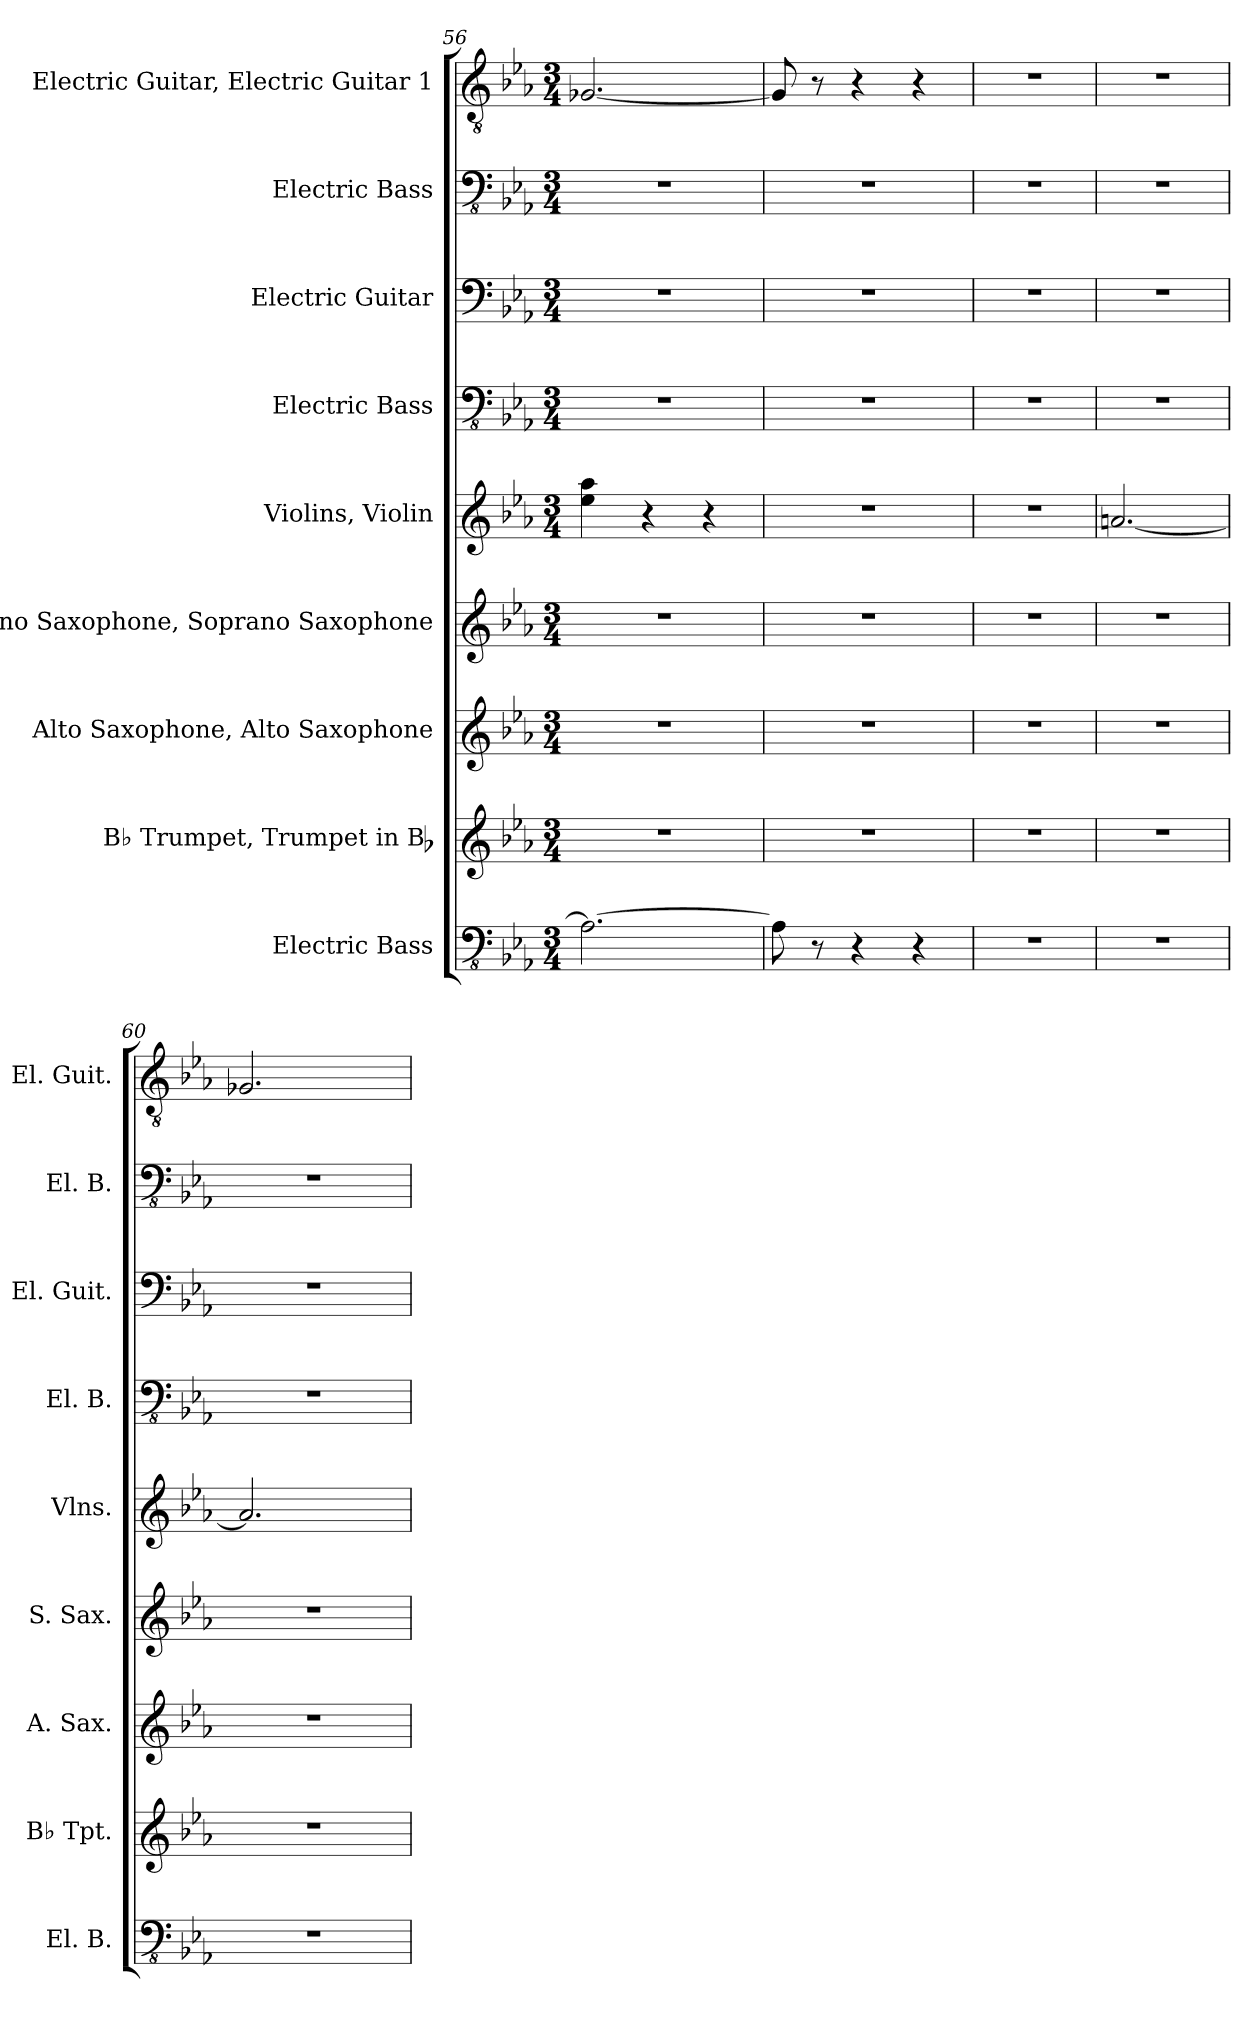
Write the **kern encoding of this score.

**kern	**kern	**kern	**kern	**kern	**kern	**kern	**kern	**kern
*part9	*part8	*part7	*part6	*part5	*part4	*part3	*part2	*part1
*staff9	*staff8	*staff7	*staff6	*staff5	*staff4	*staff3	*staff2	*staff1
*I"Electric Bass	*I"B♭ Trumpet, Trumpet in Bb	*I"Alto Saxophone, Alto Saxophone	*I"Soprano Saxophone, Soprano Saxophone	*I"Violins, Violin	*I"Electric Bass	*I"Electric Guitar	*I"Electric Bass	*I"Electric Guitar, Electric Guitar 1
*I'El. B.	*I'B♭ Tpt.	*I'A. Sax.	*I'S. Sax.	*I'Vlns.	*I'El. B.	*I'El. Guit.	*I'El. B.	*I'El. Guit.
*clefFv4	*clefG2	*clefG2	*clefG2	*clefG2	*clefFv4	*clefF4	*clefFv4	*clefGv2
*	*ITrd1c2	*ITrd5c9	*ITrd1c2	*	*	*	*	*
*k[b-e-a-]	*k[b-e-a-d-g-]	*k[b-e-a-d-g-c-]	*k[b-e-a-d-g-]	*k[b-e-a-]	*k[b-e-a-]	*k[b-e-a-]	*k[b-e-a-]	*k[b-e-a-]
*M3/4	*M3/4	*M3/4	*M3/4	*M3/4	*M3/4	*M3/4	*M3/4	*M3/4
=56	=56	=56	=56	=56	=56	=56	=56	=56
2.AAn\_	2.r	2.r	2.r	4ee-\ 4aa-\	2.r	2.r	2.r	[2.G-X/
.	.	.	.	4r	.	.	.	.
.	.	.	.	4r	.	.	.	.
=57	=57	=57	=57	=57	=57	=57	=57	=57
8AA\]	2.r	2.r	2.r	2.r	2.r	2.r	2.r	8G-/]
8r	.	.	.	.	.	.	.	8r
4r	.	.	.	.	.	.	.	4r
4r	.	.	.	.	.	.	.	4r
=58	=58	=58	=58	=58	=58	=58	=58	=58
2.r	2.r	2.r	2.r	2.r	2.r	2.r	2.r	2.r
=59	=59	=59	=59	=59	=59	=59	=59	=59
2.r	2.r	2.r	2.r	[2.an/	2.r	2.r	2.r	2.r
=60	=60	=60	=60	=60	=60	=60	=60	=60
2.r	2.r	2.r	2.r	2.a/]	2.r	2.r	2.r	2.G-X/
=	=	=	=	=	=	=	=	=
*-	*-	*-	*-	*-	*-	*-	*-	*-
